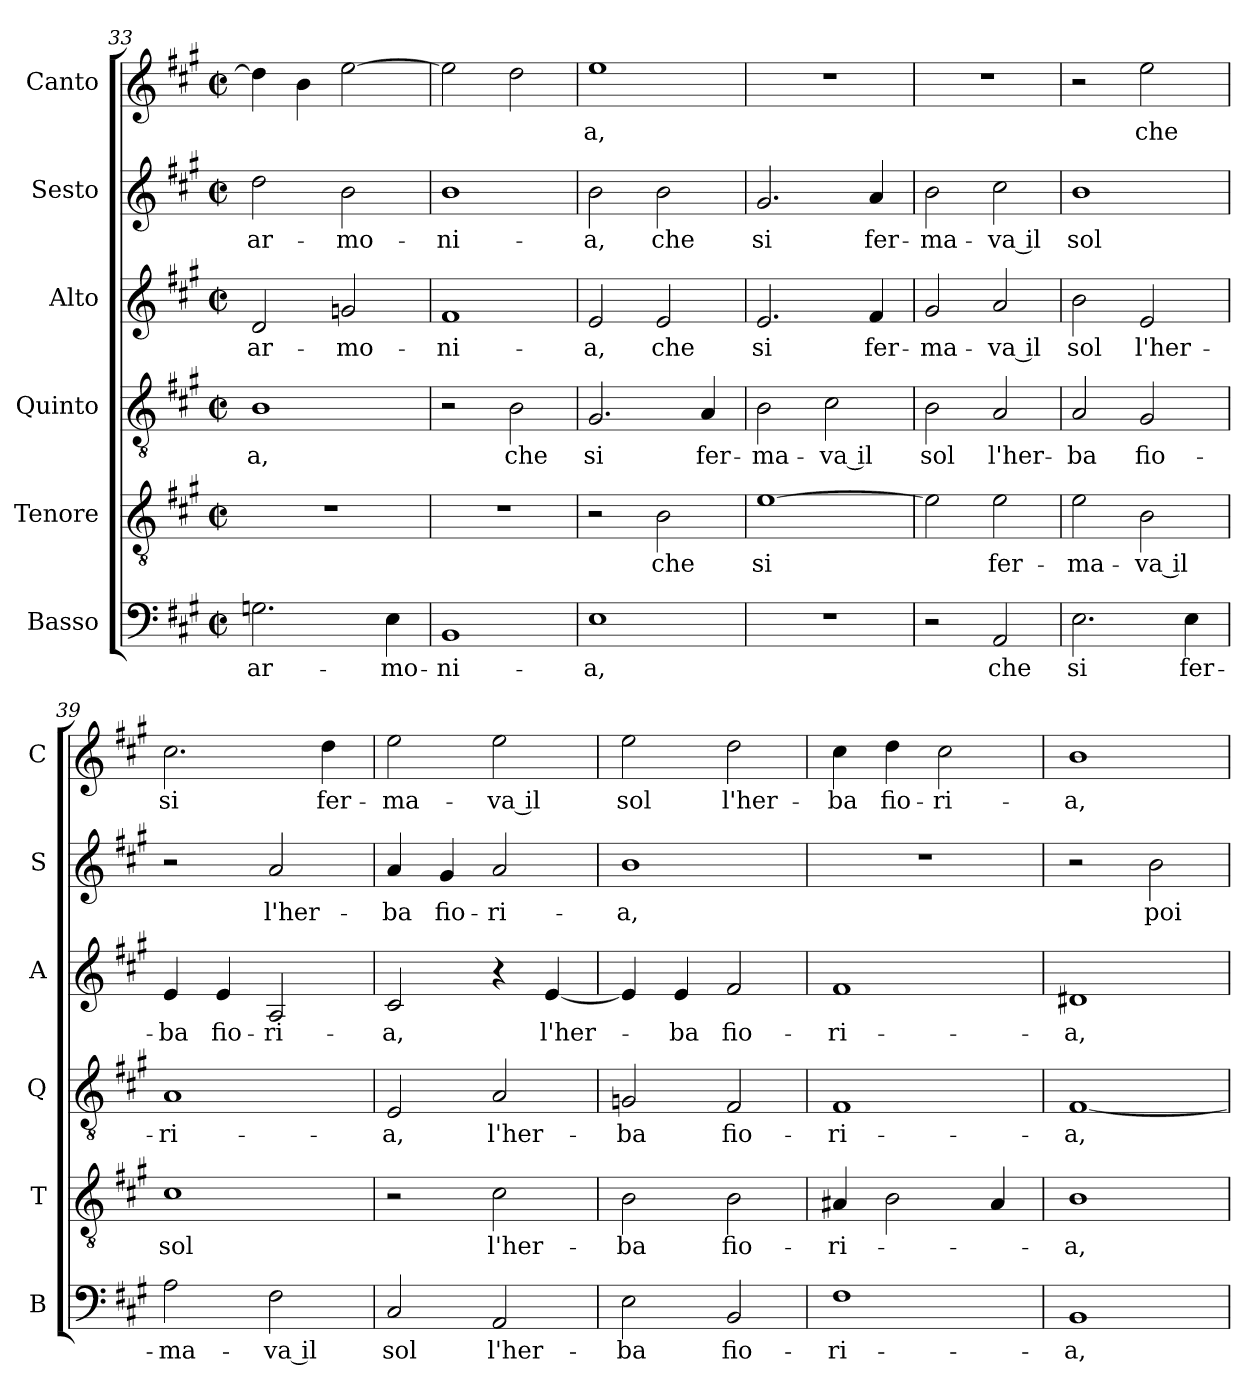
**kern	**text	**kern	**text	**kern	**text	**kern	**text	**kern	**text	**kern	**text
*part6	*part6	*part5	*part5	*part4	*part4	*part3	*part3	*part2	*part2	*part1	*part1
*staff6	*staff6	*staff5	*staff5	*staff4	*staff4	*staff3	*staff3	*staff2	*staff2	*staff1	*staff1
*I"Basso	*	*I"Tenore	*	*I"Quinto	*	*I"Alto	*	*I"Sesto	*	*I"Canto	*
*I'B	*	*I'T	*	*I'Q	*	*I'A	*	*I'S	*	*I'C	*
!!LO:PB:g=z
*clefF4	*	*clefGv2	*	*clefGv2	*	*clefG2	*	*clefG2	*	*clefG2	*
*k[f#c#g#]	*	*k[f#c#g#]	*	*k[f#c#g#]	*	*k[f#c#g#]	*	*k[f#c#g#]	*	*k[f#c#g#]	*
*A:	*	*A:	*	*A:	*	*A:	*	*A:	*	*A:	*
*M2/2	*	*M2/2	*	*M2/2	*	*M2/2	*	*M2/2	*	*M2/2	*
*met(c|)	*	*met(c|)	*	*met(c|)	*	*met(c|)	*	*met(c|)	*	*met(c|)	*
=33	=33	=33	=33	=33	=33	=33	=33	=33	=33	=33	=33
!	!LO:LY:b	!	!	!	!LO:LY:b	!	!LO:LY:b	!	!LO:LY:b	!	!
2.Gn\	ar-	1r	.	1B	-a,	2d/	ar-	2dd\	ar-	4dd\]	.
.	.	.	.	.	.	.	.	.	.	4b\	.
!	!	!	!	!	!	!	!LO:LY:b	!	!LO:LY:b	!	!
.	.	.	.	.	.	2gn/	-mo-	2b\	-mo-	[2ee\	.
!	!LO:LY:b	!	!	!	!	!	!	!	!	!	!
4E\	-mo-	.	.	.	.	.	.	.	.	.	.
=34	=34	=34	=34	=34	=34	=34	=34	=34	=34	=34	=34
!	!LO:LY:b	!	!	!	!	!	!LO:LY:b	!	!LO:LY:b	!	!
1BB	-ni-	1r	.	2r	.	1f#	-ni-	1b	-ni-	2ee\]	.
!	!	!	!	!	!LO:LY:b	!	!	!	!	!	!
.	.	.	.	2B\	che	.	.	.	.	2dd\	.
=35	=35	=35	=35	=35	=35	=35	=35	=35	=35	=35	=35
!	!LO:LY:b	!	!	!	!LO:LY:b	!	!LO:LY:b	!	!LO:LY:b	!	!LO:LY:b
1E	-a,	2r	.	2.G#/	si	2e/	-a,	2b\	-a,	1ee	-a,
!	!	!	!LO:LY:b	!	!	!	!LO:LY:b	!	!LO:LY:b	!	!
.	.	2B\	che	.	.	2e/	che	2b\	che	.	.
!	!	!	!	!	!LO:LY:b	!	!	!	!	!	!
.	.	.	.	4A/	fer-	.	.	.	.	.	.
=36	=36	=36	=36	=36	=36	=36	=36	=36	=36	=36	=36
!	!	!	!LO:LY:b	!	!LO:LY:b	!	!LO:LY:b	!	!LO:LY:b	!	!
1r	.	[1e	si	2B\	-ma-	2.e/	si	2.g#/	si	1r	.
!	!	!	!	!	!LO:LY:b	!	!	!	!	!	!
.	.	.	.	2c#\	-va il	.	.	.	.	.	.
!	!	!	!	!	!	!	!LO:LY:b	!	!LO:LY:b	!	!
.	.	.	.	.	.	4f#/	fer-	4a/	fer-	.	.
=37	=37	=37	=37	=37	=37	=37	=37	=37	=37	=37	=37
!	!	!	!	!	!LO:LY:b	!	!LO:LY:b	!	!LO:LY:b	!	!
2r	.	2e\]	.	2B\	sol	2g#/	-ma-	2b\	-ma-	1r	.
!	!LO:LY:b	!	!LO:LY:b	!	!LO:LY:b	!	!LO:LY:b	!	!LO:LY:b	!	!
2AA/	che	2e\	fer-	2A/	l'her-	2a/	-va il	2cc#\	-va il	.	.
=38	=38	=38	=38	=38	=38	=38	=38	=38	=38	=38	=38
!	!LO:LY:b	!	!LO:LY:b	!	!LO:LY:b	!	!LO:LY:b	!	!LO:LY:b	!	!
2.E\	si	2e\	-ma-	2A/	-ba	2b\	sol	1b	sol	2r	.
!	!	!	!LO:LY:b	!	!LO:LY:b	!	!LO:LY:b	!	!	!	!LO:LY:b
.	.	2B\	-va il	2G#/	fio-	2e/	l'her-	.	.	2ee\	che
!	!LO:LY:b	!	!	!	!	!	!	!	!	!	!
4E\	fer-	.	.	.	.	.	.	.	.	.	.
=39	=39	=39	=39	=39	=39	=39	=39	=39	=39	=39	=39
!	!LO:LY:b	!	!LO:LY:b	!	!LO:LY:b	!	!LO:LY:b	!	!	!	!LO:LY:b
2A\	-ma-	1c#	sol	1A	-ri-	4e/	-ba	2r	.	2.cc#\	si
!	!	!	!	!	!	!	!LO:LY:b	!	!	!	!
.	.	.	.	.	.	4e/	fio-	.	.	.	.
!	!LO:LY:b	!	!	!	!	!	!LO:LY:b	!	!LO:LY:b	!	!
2F#\	-va il	.	.	.	.	2A/	-ri-	2a/	l'her-	.	.
!	!	!	!	!	!	!	!	!	!	!	!LO:LY:b
.	.	.	.	.	.	.	.	.	.	4dd\	fer-
!!LO:LB:g=z
=40	=40	=40	=40	=40	=40	=40	=40	=40	=40	=40	=40
!	!LO:LY:b	!	!	!	!LO:LY:b	!	!LO:LY:b	!	!LO:LY:b	!	!LO:LY:b
2C#/	sol	2r	.	2E/	-a,	2c#/	-a,	4a/	-ba	2ee\	-ma-
!	!	!	!	!	!	!	!	!	!LO:LY:b	!	!
.	.	.	.	.	.	.	.	4g#/	fio-	.	.
!	!LO:LY:b	!	!LO:LY:b	!	!LO:LY:b	!	!	!	!LO:LY:b	!	!LO:LY:b
2AA/	l'her-	2c#\	l'her-	2A/	l'her-	4r	.	2a/	-ri-	2ee\	-va il
!	!	!	!	!	!	!	!LO:LY:b	!	!	!	!
.	.	.	.	.	.	[4e/	l'her-	.	.	.	.
=41	=41	=41	=41	=41	=41	=41	=41	=41	=41	=41	=41
!	!LO:LY:b	!	!LO:LY:b	!	!LO:LY:b	!	!	!	!LO:LY:b	!	!LO:LY:b
2E\	-ba	2B\	-ba	2Gn/	-ba	4e/]	.	1b	-a,	2ee\	sol
!	!	!	!	!	!	!	!LO:LY:b	!	!	!	!
.	.	.	.	.	.	4e/	-ba	.	.	.	.
!	!LO:LY:b	!	!LO:LY:b	!	!LO:LY:b	!	!LO:LY:b	!	!	!	!LO:LY:b
2BB/	fio-	2B\	fio-	2F#/	fio-	2f#/	fio-	.	.	2dd\	l'her-
=42	=42	=42	=42	=42	=42	=42	=42	=42	=42	=42	=42
!	!LO:LY:b	!	!LO:LY:b	!	!LO:LY:b	!	!LO:LY:b	!	!	!	!LO:LY:b
1F#	-ri-	4A#X/	-ri-	1F#	-ri-	1f#	-ri-	1r	.	4cc#\	-ba
!	!	!	!	!	!	!	!	!	!	!	!LO:LY:b
.	.	2B\	.	.	.	.	.	.	.	4dd\	fio-
!	!	!	!	!	!	!	!	!	!	!	!LO:LY:b
.	.	.	.	.	.	.	.	.	.	2cc#\	-ri-
.	.	4A#/	.	.	.	.	.	.	.	.	.
=43	=43	=43	=43	=43	=43	=43	=43	=43	=43	=43	=43
!	!LO:LY:b	!	!LO:LY:b	!	!LO:LY:b	!	!LO:LY:b	!	!	!	!LO:LY:b
1BB	-a,	1B	-a,	[1F#	-a,	1d#X	-a,	2r	.	1b	-a,
!	!	!	!	!	!	!	!	!	!LO:LY:b	!	!
.	.	.	.	.	.	.	.	2b\	poi	.	.
=	=	=	=	=	=	=	=	=	=	=	=
*-	*-	*-	*-	*-	*-	*-	*-	*-	*-	*-	*-
